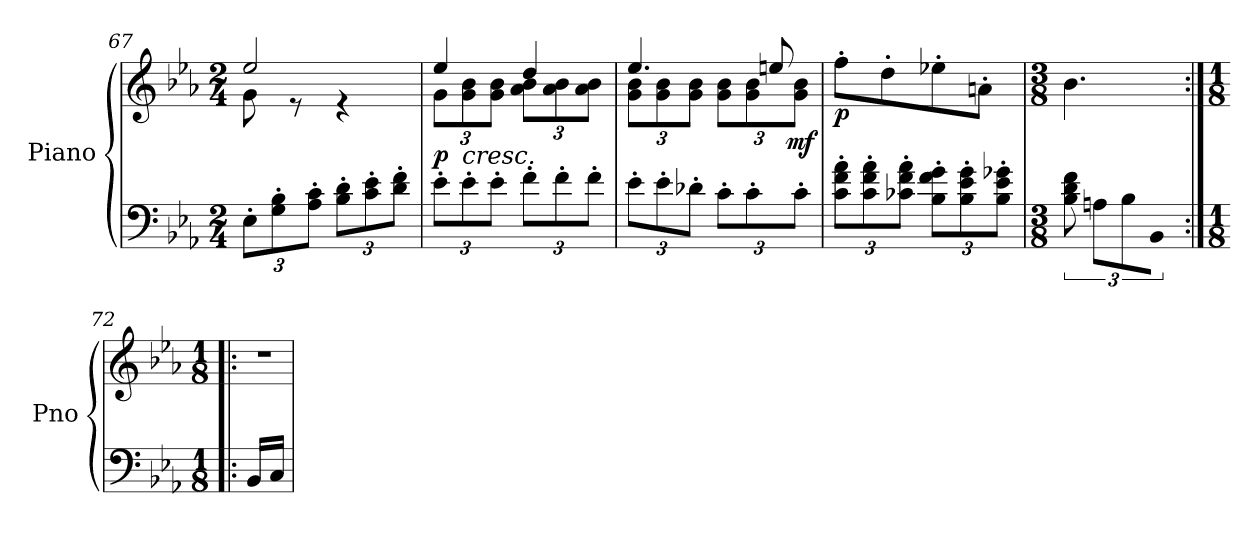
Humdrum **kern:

**kern	**kern	**dynam
*part1	*part1	*part1
*staff2	*staff1	*staff1/2
*I"Piano	*	*
*I'Pno	*	*
*clefF4	*clefG2	*
*k[b-e-a-]	*k[b-e-a-]	*
*M2/4	*M2/4	*
*Xbrackettup	*	*
=67	=67	=67
*	*^	*
12E-'\L	2ee-/	8g\	.
12G\' 12B-\'	.	.	.
.	.	8r	.
12A-\' 12c\'J	.	.	.
12B-\' 12d\'L	.	4r	.
12c\' 12e-\'	.	.	.
12d\' 12f\'J	.	.	.
!!LO:LB:g=z	!!
=68	=68	=68	=68
*	*	*Xbrackettup	*
!	!	!	!LO:DY:a=2
12e-'\L	4ee-/	12g\L	p
!	!	!LO:TX:b:i:t=cresc.	!
12e-'\	.	12g\ 12b-\	.
12e-'\J	.	12g\ 12b-\J	.
12f'\L	4dd/	12a-\ 12b-\L	.
12f'\	.	12a-\ 12b-\	.
12f'\J	.	12a-\ 12b-\J	.
=69	=69	=69	=69
12e-'\L	4.ee-/	12g\ 12b-\L	.
12e-'\	.	12g\ 12b-\	.
12d-X'\J	.	12g\ 12b-\J	.
12c'\L	.	12g\ 12b-\L	.
12c'\	.	12g\ 12b-\	.
.	8een/	.	.
!	!	!	!LO:DY:b
12c'\J	.	12g\ 12b-\J	mf
=70	=70	=70	=70
!	!	!	!LO:DY:b
*	*v	*v	*
12c\' 12f\' 12a-\'L	8ff'\L	p
12c\' 12f\' 12a-\'	.	.
.	8dd'\	.
12c-X\' 12f\' 12a-\'J	.	.
12B-\' 12f\' 12g\'L	8ee-X'\	.
12B-\' 12e-\' 12g\'	.	.
.	8an'\J	.
12B-\' 12e-\' 12g-X\'J	.	.
=71	=71	=71
*M3/8	*M3/8	*
*brackettup	*	*
12B-\ 12d\ 12f\	4.b-\	.
12An\L	.	.
12B-\	.	.
8BB-\J	.	.
=72:|!|:	=72:|!|:	=72:|!|:
*M1/8	*M1/8	*
16BB-/LL	8r	.
16C/JJ	.	.
=	=	=
*-	*-	*-
